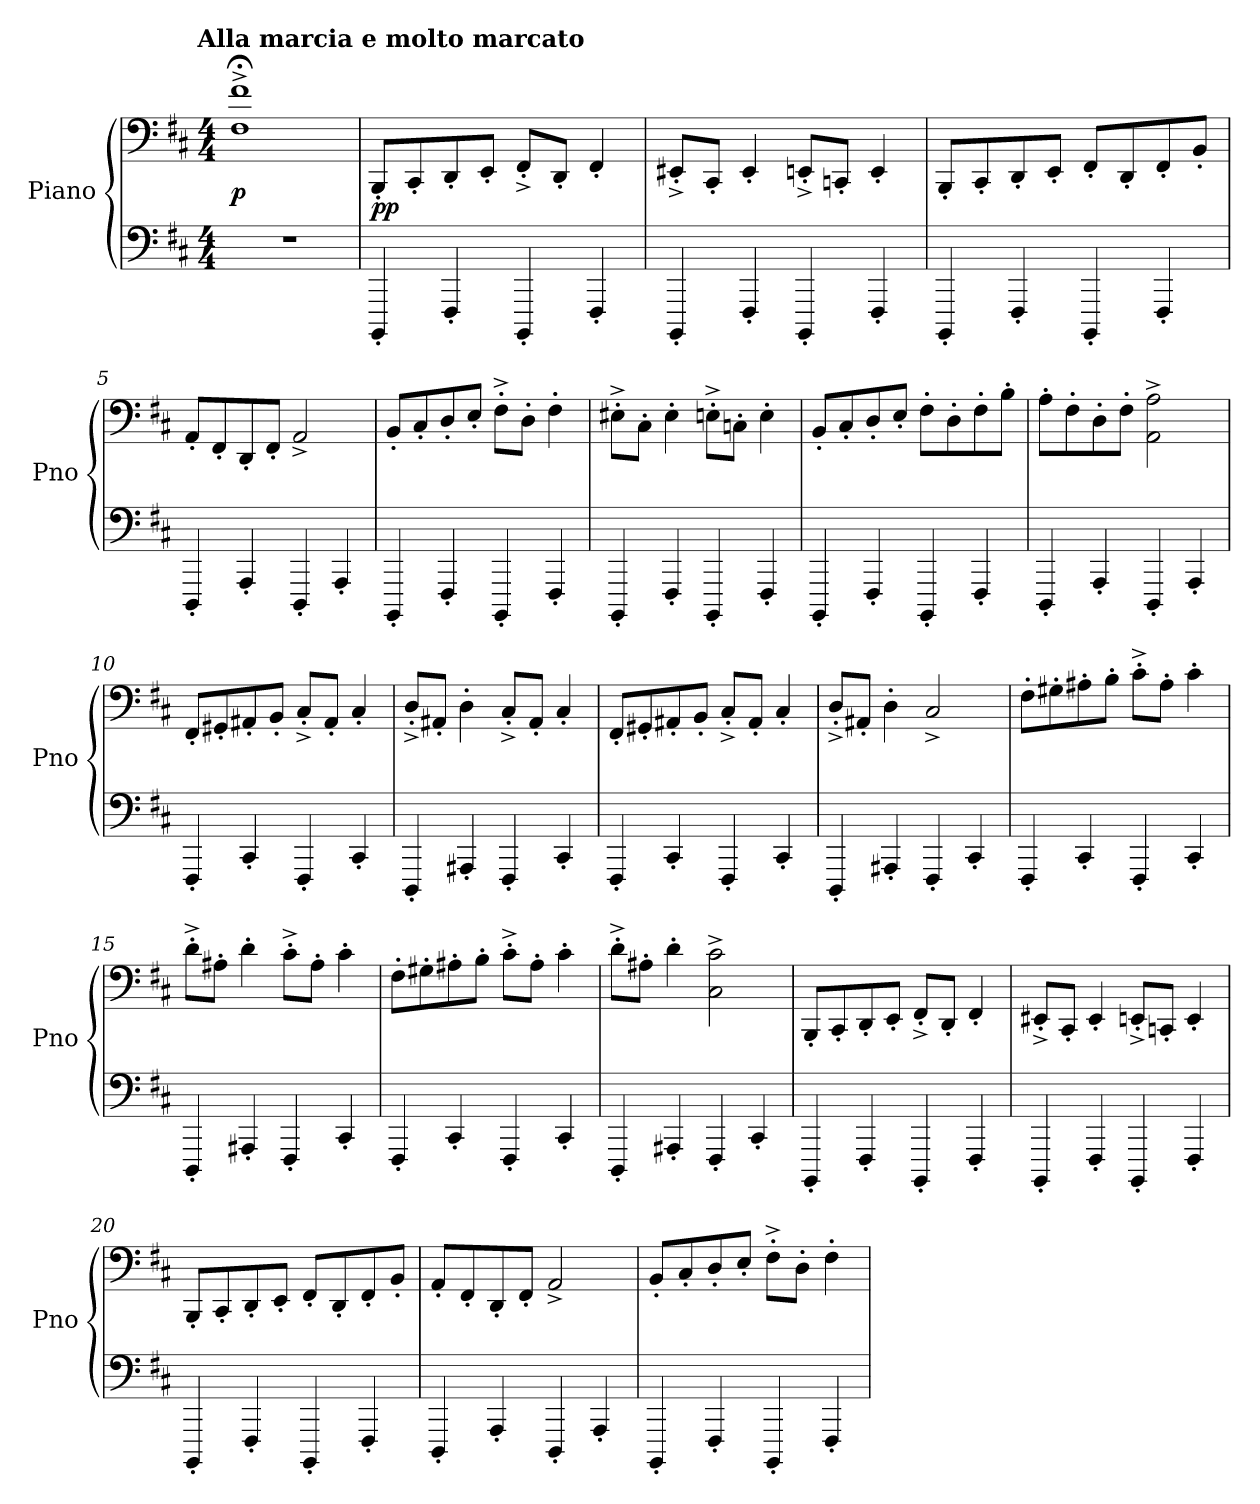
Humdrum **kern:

**kern	**kern	**dynam
*part1	*part1	*part1
*staff2	*staff1	*staff1/2
*I"Piano	*	*
*I'Pno	*	*
*clefF4	*clefF4	*
*k[f#c#]	*k[f#c#]	*
!!LO:TX:omd:t=Alla marcia e molto marcato
*M4/4	*M4/4	*
*MM138	*MM138	*
=1	=1	=1
1r	1F#;<^ 1f#;<^	p
=2	=2	=2
4BBBB'/	8BBB'/L	pp
.	8CC#'/	.
4FFF#'/	8DD'/	.
.	8EE'/J	.
4BBBB'/	8FF#'^/L	.
.	8DD'/J	.
4FFF#'/	4FF#'/	.
=3	=3	=3
4BBBB'/	8EE#X'^/L	.
.	8CC#'/J	.
4FFF#'/	4EE#'/	.
4BBBB'/	8EEn'^/L	.
.	8CCn'/J	.
4FFF#'/	4EE'/	.
=4	=4	=4
4BBBB'/	8BBB'/L	.
.	8CC#'/	.
4FFF#'/	8DD'/	.
.	8EE'/J	.
4BBBB'/	8FF#'/L	.
.	8DD'/	.
4FFF#'/	8FF#'/	.
.	8BB'/J	.
=5	=5	=5
4DDD'/	8AA'/L	.
.	8FF#'/	.
4AAA'/	8DD'/	.
.	8FF#'/J	.
4DDD'/	2AA^/	.
4AAA'/	.	.
=6	=6	=6
4BBBB'/	8BB'/L	.
.	8C#'/	.
4FFF#'/	8D'/	.
.	8E'/J	.
4BBBB'/	8F#'^\L	.
.	8D'\J	.
4FFF#'/	4F#'\	.
=7	=7	=7
4BBBB'/	8E#X'^\L	.
.	8C#'\J	.
4FFF#'/	4E#'\	.
4BBBB'/	8En'^\L	.
.	8Cn'\J	.
4FFF#'/	4E'\	.
=8	=8	=8
4BBBB'/	8BB'/L	.
.	8C#'/	.
4FFF#'/	8D'/	.
.	8E'/J	.
4BBBB'/	8F#'\L	.
.	8D'\	.
4FFF#'/	8F#'\	.
.	8B'\J	.
=9	=9	=9
4DDD'/	8A'\L	.
.	8F#'\	.
4AAA'/	8D'\	.
.	8F#'\J	.
4DDD'/	2AA^\ 2A^\	.
4AAA'/	.	.
=10	=10	=10
4FFF#'/	8FF#'/L	.
.	8GG#X'/	.
4CC#'/	8AA#X'/	.
.	8BB'/J	.
4FFF#'/	8C#'^/L	.
.	8AA#'/J	.
4CC#'/	4C#'/	.
=11	=11	=11
4DDD'/	8D'^/L	.
.	8AA#X'/J	.
4AAA#X'/	4D'\	.
4FFF#'/	8C#'^/L	.
.	8AA#'/J	.
4CC#'/	4C#'/	.
=12	=12	=12
4FFF#'/	8FF#'/L	.
.	8GG#X'/	.
4CC#'/	8AA#X'/	.
.	8BB'/J	.
4FFF#'/	8C#'^/L	.
.	8AA#'/J	.
4CC#'/	4C#'/	.
=13	=13	=13
4DDD'/	8D'^/L	.
.	8AA#X'/J	.
4AAA#X'/	4D'\	.
4FFF#'/	2C#^/	.
4CC#'/	.	.
=14	=14	=14
4FFF#'/	8F#'\L	.
.	8G#X'\	.
4CC#'/	8A#X'\	.
.	8B'\J	.
4FFF#'/	8c#'^\L	.
.	8A#'\J	.
4CC#'/	4c#'\	.
=15	=15	=15
4DDD'/	8d'^\L	.
.	8A#X'\J	.
4AAA#X'/	4d'\	.
4FFF#'/	8c#'^\L	.
.	8A#'\J	.
4CC#'/	4c#'\	.
=16	=16	=16
4FFF#'/	8F#'\L	.
.	8G#X'\	.
4CC#'/	8A#X'\	.
.	8B'\J	.
4FFF#'/	8c#'^\L	.
.	8A#'\J	.
4CC#'/	4c#'\	.
=17	=17	=17
4DDD'/	8d'^\L	.
.	8A#X'\J	.
4AAA#X'/	4d'\	.
4FFF#'/	2C#^\ 2c#^\	.
4CC#'/	.	.
=18	=18	=18
4BBBB'/	8BBB'/L	.
.	8CC#'/	.
4FFF#'/	8DD'/	.
.	8EE'/J	.
4BBBB'/	8FF#'^/L	.
.	8DD'/J	.
4FFF#'/	4FF#'/	.
=19	=19	=19
4BBBB'/	8EE#X'^/L	.
.	8CC#'/J	.
4FFF#'/	4EE#'/	.
4BBBB'/	8EEn'^/L	.
.	8CCn'/J	.
4FFF#'/	4EE'/	.
=20	=20	=20
4BBBB'/	8BBB'/L	.
.	8CC#'/	.
4FFF#'/	8DD'/	.
.	8EE'/J	.
4BBBB'/	8FF#'/L	.
.	8DD'/	.
4FFF#'/	8FF#'/	.
.	8BB'/J	.
=21	=21	=21
4DDD'/	8AA'/L	.
.	8FF#'/	.
4AAA'/	8DD'/	.
.	8FF#'/J	.
4DDD'/	2AA^/	.
4AAA'/	.	.
=22	=22	=22
4BBBB'/	8BB'/L	.
.	8C#'/	.
4FFF#'/	8D'/	.
.	8E'/J	.
4BBBB'/	8F#'^\L	.
.	8D'\J	.
4FFF#'/	4F#'\	.
=	=	=
*-	*-	*-
